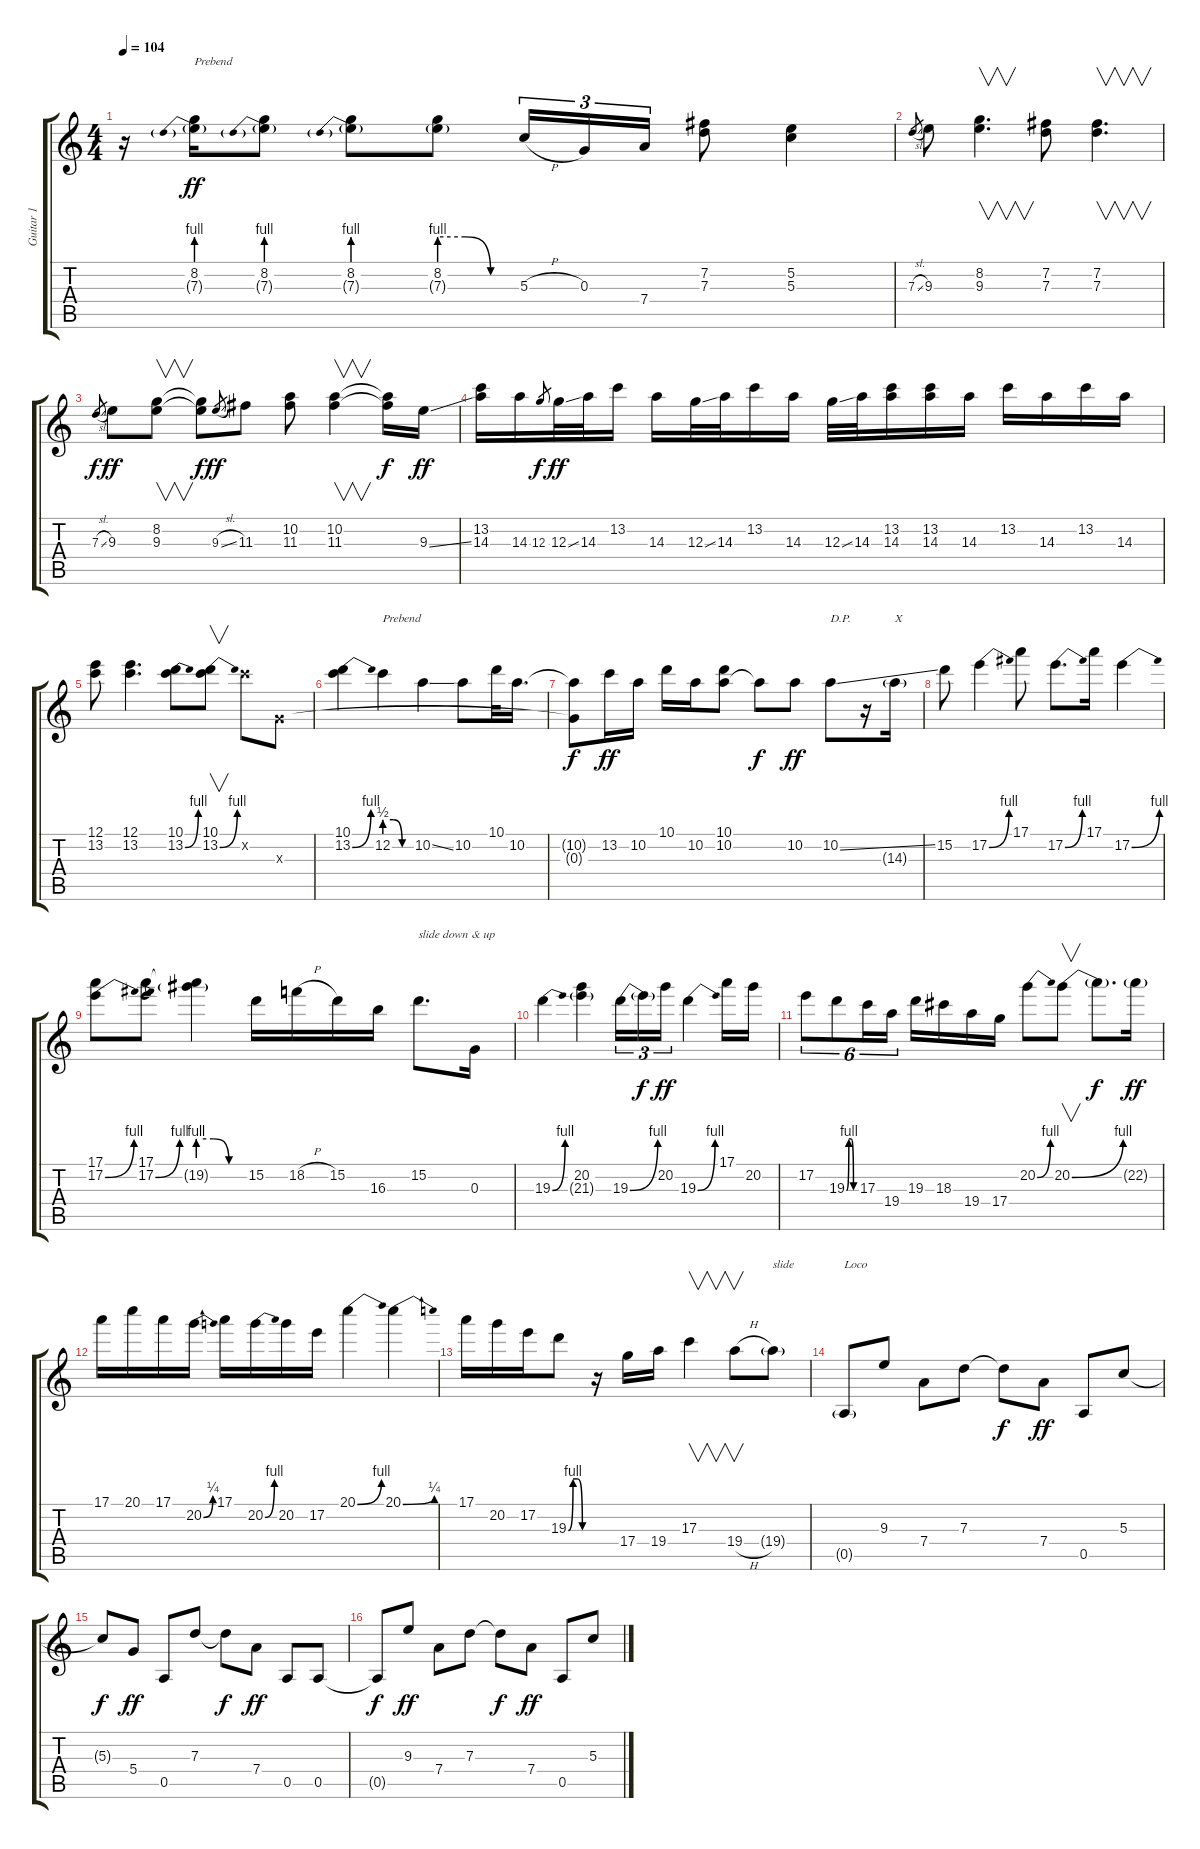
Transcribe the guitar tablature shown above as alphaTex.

\track ("Guitar 1" "Guitar 1") {instrument overdrivenguitar}
\staff {score tabs}
\tuning (E4 B3 G3 D3 A2 E2) {hide}
\ts (4 4)
\tempo 104
\clef g2
\ks c
r.16{dy ff} (8.2 7.3{be (prebend 0 4 60 4) g}).16{txt "Prebend"} (8.2 7.3{be (prebend 0 4 60 4) g}).8 (8.2 7.3{be (prebend 0 4 60 4) g}).8 (8.2 7.3{be (custom 0 4 20 4 40 0 60 0) g}).8 5.3{h}.16{tu (3 2)} 0.3.16{tu (3 2)} 7.4.16{tu (3 2)} (7.2 7.3).8 (5.2 5.3).4 |
7.3{sl}.8{gr} 9.3.8 (8.2 9.3).4{v d} (7.2 7.3).8 (7.2 7.3).4{v d} |
7.3{sl}.8{gr dy f} 9.3.8{dy ff} (8.2 9.3).8{v} (8.2{t} 9.3{t}).8{dy f} 9.3{sl}.8{gr dy ff} 11.3.8 (10.2 11.3).8 (10.2 11.3).4{v} (10.2{t} 11.3{t}).16{dy f} 9.3{ss}.16{dy ff} |
(13.2 14.3).16 14.3.16 12.3.8{gr dy f} 12.3{ss}.32{dy ff} 14.3.32 13.2.16 14.3.16 12.3{ss}.32 14.3.32 13.2.16 14.3.16 12.3{ss}.32 14.3.32 (13.2 14.3).16 (13.2 14.3).16 14.3.16 13.2.16 14.3.16 13.2.16 14.3.16 |
(12.1 13.2).8 (12.1 13.2).4{d} (10.1 13.2{be (bend 0 0 60 4)}).8 (10.1 13.2{be (bend 0 0 60 4)}).8{v} 13.2{x}.8 0.3{x}.8 |
(10.1 13.2{be (bend 0 0 60 4)}).4 12.2{be (custom 0 2 20 2 40 0 60 0)}.4{txt "Prebend"} 10.2{ss}.4 10.2.8 10.1.32 10.2.16{d} |
(10.2{t} 0.3{t}).8{dy f} 13.2.16{dy ff} 10.2.16 10.1.16 10.2.16 (10.1 10.2).8 10.2{t}.8{dy f} 10.2.8{dy ff} 10.2{ss}.8{txt "D.P."} r.16 14.3{g}.16{txt "X"} |
15.2.8 17.2{be (bend 0 0 60 4)}.4 17.1.8 17.2{be (bend 0 0 60 4)}.8{d} 17.1.16 17.2{be (bend 0 0 60 4)}.4 |
(17.1 17.2{be (bend 0 0 60 4)}).8 (17.1 17.2{be (bend 0 0 60 4)}).8 (17.1{t} 19.2{be (custom 0 4 20 4 40 0 60 0) g}).4 15.2.16 18.2{h}.16 15.2.16 16.3.16 15.2.8{d txt "slide down & up"} 0.3.16 |
19.3{be (bend 0 0 60 4)}.4 (20.2 21.3{g}).4 19.3{be (bend 0 0 60 4)}.16{tu (3 2)} 19.3{t}.16{tu (3 2) dy f} 20.2.16{tu (3 2) dy ff} 19.3{be (bend 0 0 60 4)}.4 17.1.16 20.2.16 |
17.2.8{tu (6 4)} 19.3{be (custom 0 0 15 4 30 4 45 0 60 0)}.8{tu (6 4)} 17.3.16{tu (6 4)} 19.4.16{tu (6 4)} 19.3.16 18.3.16 19.4.16 17.4.16 20.2{be (bend 0 0 60 4)}.8 20.2{be (bend 0 0 60 4)}.8{v} 20.2{t}.8{d dy f} 22.2{g}.16{dy ff} |
17.1.16 20.1.16 17.1.16 20.2{be (bend 0 0 60 1)}.16 17.1.16 20.2{be (bend 0 0 60 4)}.16 20.2.16 17.2.16 20.1{be (bend 0 0 60 4)}.4 20.1{be (bend 0 0 60 1)}.4 |
17.1.16 20.2.16 17.2.16 19.3{be (custom 0 0 15 4 30 4 45 0 60 0)}.8 r.16 17.4.16 19.4.16 17.3.4{v} 19.4{h}.8{v} 19.4{g}.8{txt "slide"} |
0.5{g}.8{txt "Loco"} 9.3.8 7.4.8 7.3.8 7.3{t}.8{dy f} 7.4.8{dy ff} 0.5.8 5.3.8 |
5.3{t}.8{dy f} 5.4.8{dy ff} 0.5.8 7.3.8 7.3{t}.8{dy f} 7.4.8{dy ff} 0.5.8 0.5.8 |
0.5{t}.8{dy f} 9.3.8{dy ff} 7.4.8 7.3.8 7.3{t}.8{dy f} 7.4.8{dy ff} 0.5.8 5.3.8
